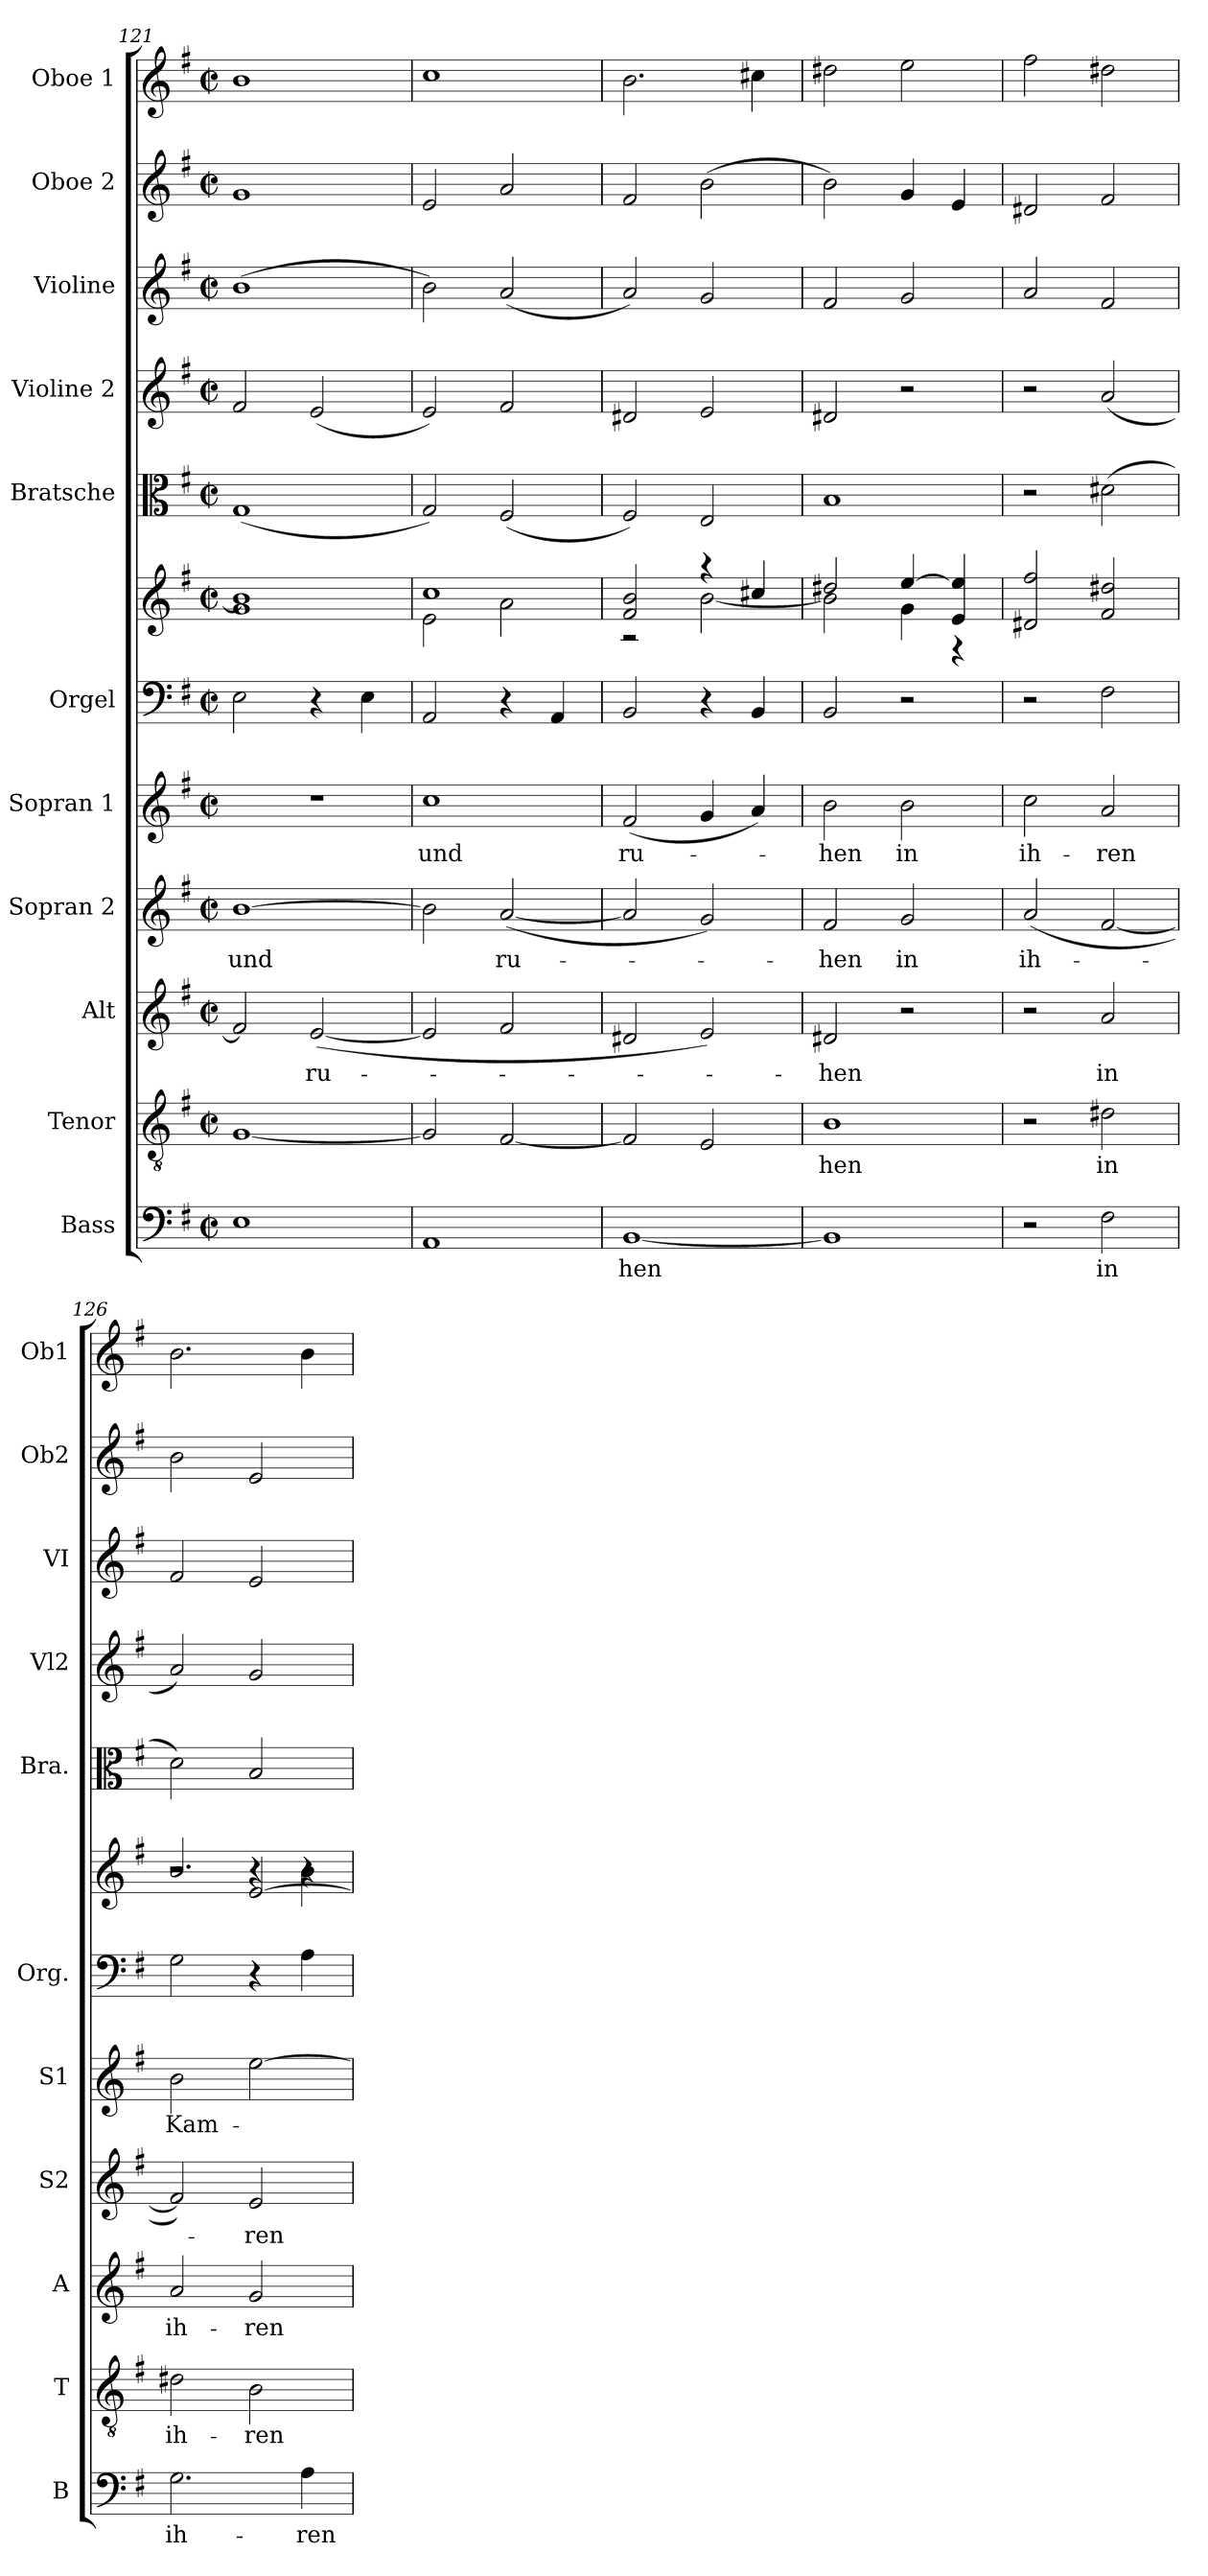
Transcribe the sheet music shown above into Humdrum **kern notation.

**kern	**text	**kern	**text	**kern	**text	**kern	**text	**kern	**text	**kern	**kern	**kern	**kern	**kern	**kern	**kern
*part11	*part11	*part10	*part10	*part9	*part9	*part8	*part8	*part7	*part7	*part6	*part6	*part5	*part4	*part3	*part2	*part1
*staff12	*staff12	*staff11	*staff11	*staff10	*staff10	*staff9	*staff9	*staff8	*staff8	*staff7	*staff6	*staff5	*staff4	*staff3	*staff2	*staff1
*I"Bass	*	*I"Tenor	*	*I"Alt	*	*I"Sopran 2	*	*I"Sopran 1	*	*I"Orgel	*	*I"Bratsche	*I"Violine 2	*I"Violine	*I"Oboe 2	*I"Oboe 1
*I'B	*	*I'T	*	*I'A	*	*I'S2	*	*I'S1	*	*I'Org.	*	*I'Bra.	*I'Vl2	*I'VI	*I'Ob2	*I'Ob1
*clefF4	*	*clefGv2	*	*clefG2	*	*clefG2	*	*clefG2	*	*clefF4	*clefG2	*clefC3	*clefG2	*clefG2	*clefG2	*clefG2
*k[f#]	*	*k[f#]	*	*k[f#]	*	*k[f#]	*	*k[f#]	*	*k[f#]	*k[f#]	*k[f#]	*k[f#]	*k[f#]	*k[f#]	*k[f#]
*M2/2	*	*M2/2	*	*M2/2	*	*M2/2	*	*M2/2	*	*M2/2	*M2/2	*M2/2	*M2/2	*M2/2	*M2/2	*M2/2
*met(c|)	*	*met(c|)	*	*met(c|)	*	*met(c|)	*	*met(c|)	*	*met(c|)	*met(c|)	*met(c|)	*met(c|)	*met(c|)	*met(c|)	*met(c|)
=121	=121	=121	=121	=121	=121	=121	=121	=121	=121	=121	=121	=121	=121	=121	=121	=121
!	!	!	!	!	!	!	!LO:LY:b	!	!	!	!	!	!	!	!	!
*	*	*	*	*	*	*	*	*	*	*	*^	*	*	*	*	*
1E	.	[1G	.	2f#/]	.	[1b	und	1r	.	2E\	1b]	1g	(1G	2f#/	(1b	1g	1b
!	!	!	!	!	!LO:LY:b	!	!	!	!	!	!	!	!	!	!	!	!
.	.	.	.	([2e/	ru-	.	.	.	.	4r	.	.	.	(2e/	.	.	.
.	.	.	.	.	.	.	.	.	.	4E\	.	.	.	.	.	.	.
=122	=122	=122	=122	=122	=122	=122	=122	=122	=122	=122	=122	=122	=122	=122	=122	=122	=122
!	!	!	!	!	!	!	!	!	!LO:LY:b	!	!	!	!	!	!	!	!
1AA	.	2G/]	.	2e/]	.	2b\]	.	1cc	und	2AA/	1cc	2e\	2G/)	2e/)	2b\)	2e/	1cc
!	!	!	!	!	!	!	!LO:LY:b	!	!	!	!	!	!	!	!	!	!
.	.	[2F#/	.	2f#/	.	([2a/	ru-	.	.	4r	.	2a\	(2F#/	2f#/	(2a/	2a/	.
.	.	.	.	.	.	.	.	.	.	4AA/	.	.	.	.	.	.	.
=123	=123	=123	=123	=123	=123	=123	=123	=123	=123	=123	=123	=123	=123	=123	=123	=123	=123
!	!LO:LY:b	!	!	!	!	!	!	!	!LO:LY:b	!	!	!	!	!	!	!	!
[1BB	-hen	2F#/]	.	2d#X/	.	2a/]	.	(2f#/	ru-	2BB/	2f#/ 2b/	2r	2F#/)	2d#X/	2a/)	2f#/	2.b\
.	.	2E/	.	2e/)	.	2g/)	.	4g/	.	4r	4r	[2b\	2E/	2e/	2g/	(2b\	.
.	.	.	.	.	.	.	.	4a/)	.	4BB/	4cc#X/	.	.	.	.	.	4cc#X\
=124	=124	=124	=124	=124	=124	=124	=124	=124	=124	=124	=124	=124	=124	=124	=124	=124	=124
!	!	!	!LO:LY:b	!	!LO:LY:b	!	!LO:LY:b	!	!LO:LY:b	!	!	!	!	!	!	!	!
1BB]	.	1B	-hen	2d#X/	-hen	2f#/	-hen	2b\	-hen	2BB/	2dd#X/	2b\]	1B	2d#X/	2f#/	2b\)	2dd#X\
!	!	!	!	!	!	!	!LO:LY:b	!	!LO:LY:b	!	!	!	!	!	!	!	!
.	.	.	.	2r	.	2g/	in	2b\	in	2r	[4ee/	4g\	.	2r	2g/	4g/	2ee\
.	.	.	.	.	.	.	.	.	.	.	4e/ 4ee/]	4r	.	.	.	4e/	.
!!LO:PB:g=z
=125	=125	=125	=125	=125	=125	=125	=125	=125	=125	=125	=125	=125	=125	=125	=125	=125	=125
!	!	!	!	!	!	!	!LO:LY:b	!	!LO:LY:b	!	!	!	!	!	!	!	!
*	*	*	*	*	*	*	*	*	*	*	*v	*v	*	*	*	*	*
2r	.	2r	.	2r	.	(2a/	ih-	2cc\	ih-	2r	2d#X/ 2ff#/	2r	2r	2a/	2d#X/	2ff#\
!	!LO:LY:b	!	!LO:LY:b	!	!LO:LY:b	!	!	!	!LO:LY:b	!	!	!	!	!	!	!
2F#\	in	2d#X\	in	2a/	in	[2f#/	.	2a/	-ren	2F#\	2f#/ 2dd#X/	(2d#X\	(2a/	2f#/	2f#/	2dd#X\
=126	=126	=126	=126	=126	=126	=126	=126	=126	=126	=126	=126	=126	=126	=126	=126	=126
!	!LO:LY:b	!	!LO:LY:b	!	!LO:LY:b	!	!	!	!LO:LY:b	!	!	!	!	!	!	!
*	*	*	*	*	*	*	*	*	*	*	*^	*	*	*	*	*
*	*	*	*	*	*	*	*	*	*	*	*	*^	*	*	*	*	*
2.G\	ih-	2d#X\	ih-	2a/	ih-	2f#/])	.	2b\	Kam-	2G\	2.b/	2r	2r	2d\)	2a/)	2f#/	2b\	2.b\
!	!	!	!LO:LY:b	!	!LO:LY:b	!	!LO:LY:b	!	!	!	!	!	!	!	!	!	!	!
.	.	2B\	-ren-	2g/	-ren	2e/	-ren	[2ee\	.	4r	.	4r	[2e/	2B/	2g/	2e/	2e/	.
!	!LO:LY:b	!	!	!	!	!	!	!	!	!	!	!	!	!	!	!	!	!
4A\	-ren	.	.	.	.	.	.	.	.	4A\	4r	4b\	.	.	.	.	.	4b\
*	*	*	*	*	*	*	*	*	*	*	*v	*v	*v	*	*	*	*	*
=	=	=	=	=	=	=	=	=	=	=	=	=	=	=	=	=
*-	*-	*-	*-	*-	*-	*-	*-	*-	*-	*-	*-	*-	*-	*-	*-	*-
